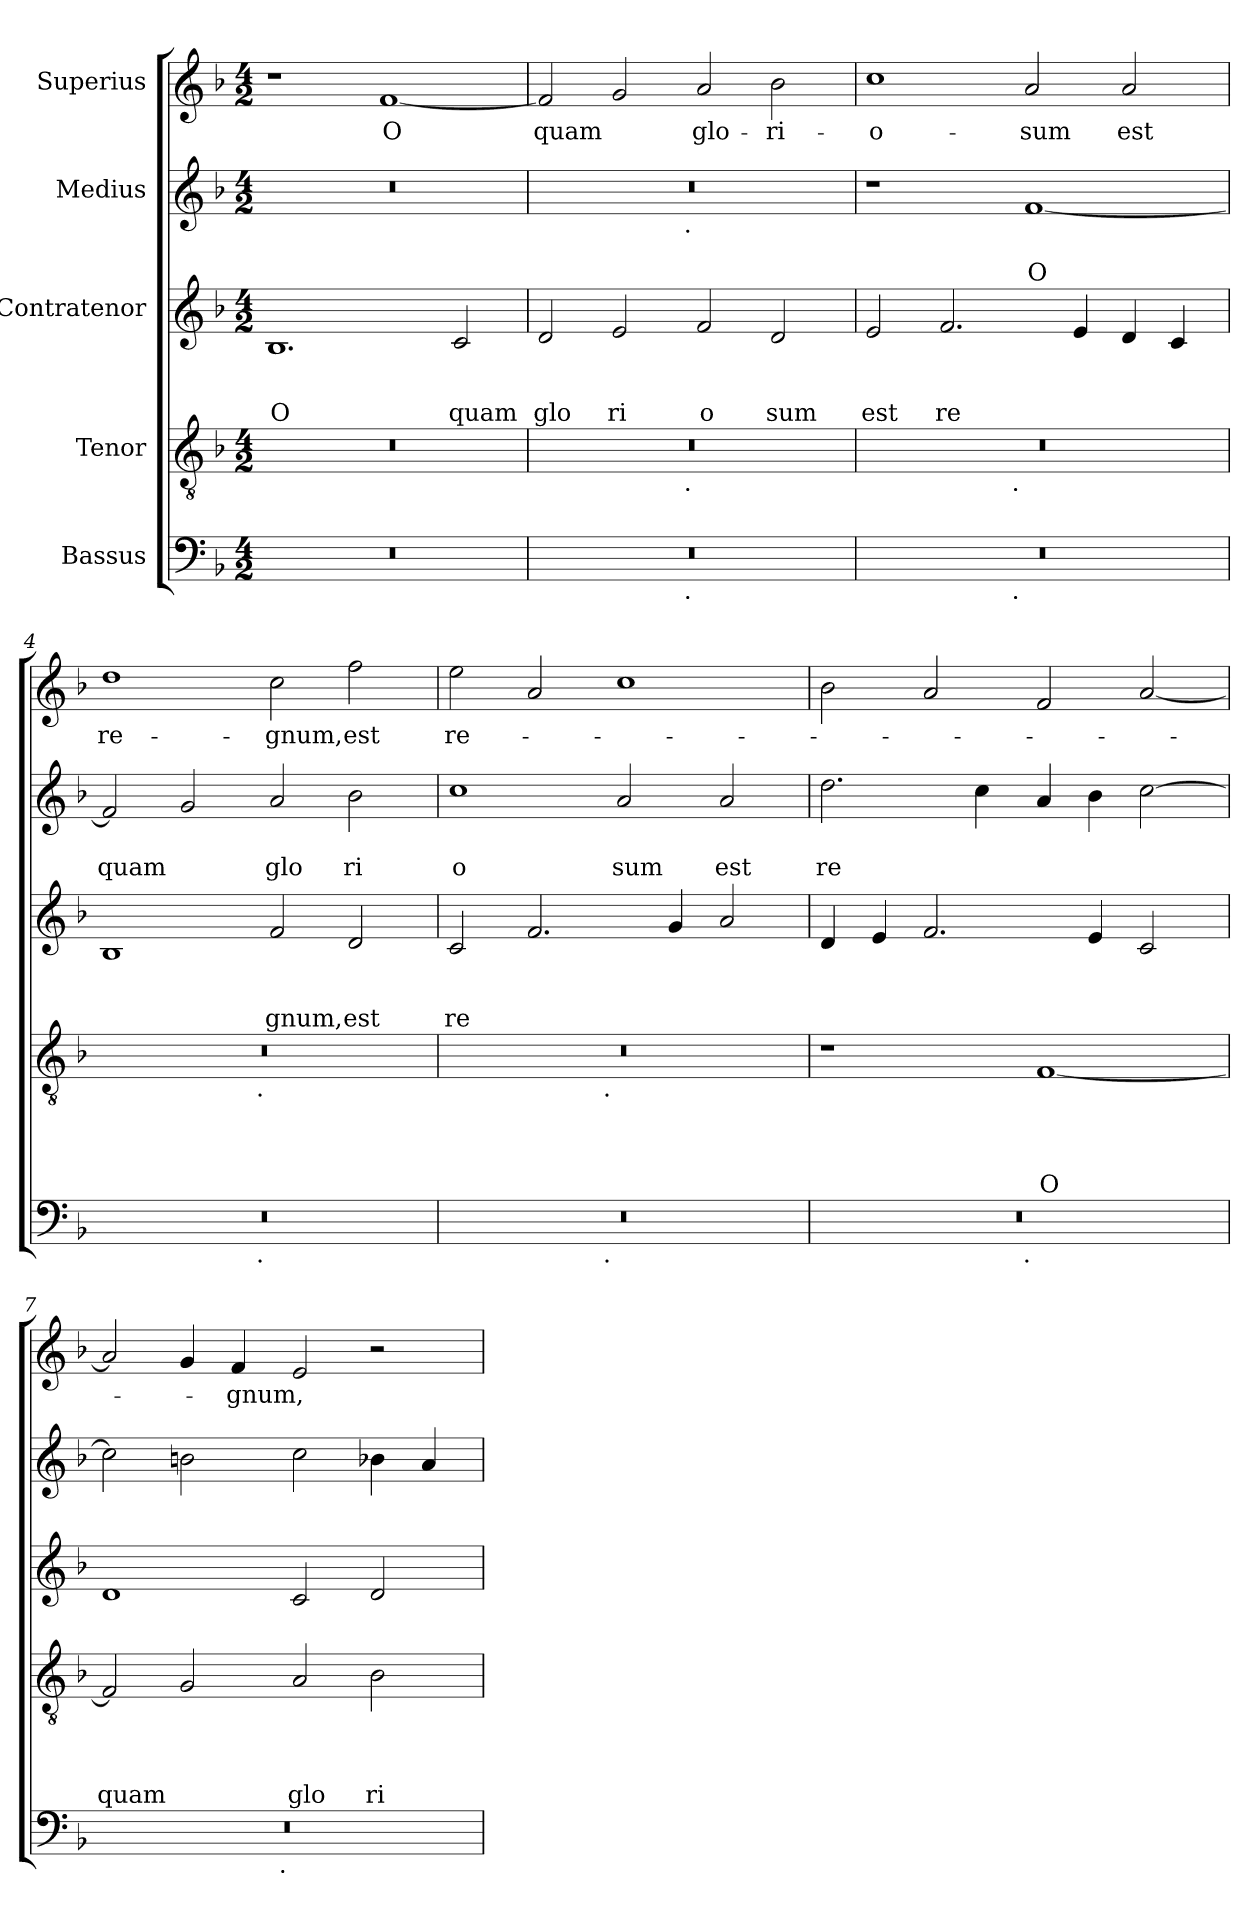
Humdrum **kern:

**kern	**kern	**text	**text	**text	**text	**kern	**text	**text	**text	**kern	**text	**text	**kern	**text
*part5	*part4	*part4	*part4	*part4	*part4	*part3	*part3	*part3	*part3	*part2	*part2	*part2	*part1	*part1
*staff5	*staff4	*staff4	*staff4	*staff4	*staff4	*staff3	*staff3	*staff3	*staff3	*staff2	*staff2	*staff2	*staff1	*staff1
*I"Bassus	*I"Tenor	*	*	*	*	*I"Contratenor	*	*	*	*I"Medius	*	*	*I"Superius	*
*clefF4	*clefGv2	*	*	*	*	*clefG2	*	*	*	*clefG2	*	*	*clefG2	*
*k[b-]	*k[b-]	*	*	*	*	*k[b-]	*	*	*	*k[b-]	*	*	*k[b-]	*
*F:	*F:	*	*	*	*	*F:	*	*	*	*F:	*	*	*F:	*
*M4/2	*M4/2	*	*	*	*	*M4/2	*	*	*	*M4/2	*	*	*M4/2	*
=1	=1	=1	=1	=1	=1	=1	=1	=1	=1	=1	=1	=1	=1	=1
!	!	!	!	!	!	!	!	!	!LO:LY:b	!	!	!	!	!
0r	0r	.	.	.	.	1.B-	.	.	O	0r	.	.	1r	.
!	!	!	!	!	!	!	!	!	!	!	!	!	!	!LO:LY:b
.	.	.	.	.	.	.	.	.	.	.	.	.	[<1f	O
!	!	!	!	!	!	!	!	!	!LO:LY:b	!	!	!	!	!
.	.	.	.	.	.	2c/	.	.	quam	.	.	.	.	.
=2	=2	=2	=2	=2	=2	=2	=2	=2	=2	=2	=2	=2	=2	=2
!	!	!	!	!	!	!	!	!	!LO:LY:b	!	!	!	!	!LO:LY:b
*^	*^	*	*	*	*	*	*	*	*	*^	*	*	*	*
0r	2ryy	0r	2ryy	.	.	.	.	2d/	.	.	glo	0r	2ryy	.	.	2f/]	quam
!	!	!	!	!	!	!	!	!	!	!	!LO:LY:b	!	!	!	!	!	!
.	4...ryy	.	4...ryy	.	.	.	.	2e/	.	.	ri	.	4...ryy	.	.	2g/	.
!	!	!	!	!	!	!	!	!	!	!	!	!	!LO:TX:b:t=.	!	!	!	!
!	!	!	!LO:TX:b:t=.	!	!	!	!	!	!	!	!	!	!	!	!	!	!
!	!LO:TX:b:t=.	!	!	!	!	!	!	!	!	!	!	!	!	!	!	!	!
.	1ryy	.	1ryy	.	.	.	.	.	.	.	.	.	1ryy	.	.	.	.
!	!	!	!	!	!	!	!	!	!	!	!LO:LY:b	!	!	!	!	!	!LO:LY:b
.	.	.	.	.	.	.	.	2f/	.	.	o	.	.	.	.	2a/	glo-
!	!	!	!	!	!	!	!	!	!	!	!LO:LY:b	!	!	!	!	!	!LO:LY:b
.	.	.	.	.	.	.	.	2d/	.	.	sum	.	.	.	.	2b-\	-ri-
.	32ryy	.	32ryy	.	.	.	.	.	.	.	.	.	32ryy	.	.	.	.
=3	=3	=3	=3	=3	=3	=3	=3	=3	=3	=3	=3	=3	=3	=3	=3	=3	=3
!	!	!	!	!	!	!	!	!	!	!	!LO:LY:b	!	!	!	!	!	!LO:LY:b
*	*	*	*	*	*	*	*	*	*	*	*	*v	*v	*	*	*	*
0r	2ryy	0r	2ryy	.	.	.	.	2e/	.	.	est	1r	.	.	1cc	-o-
!	!	!	!	!	!	!	!	!	!	!	!LO:LY:b	!	!	!	!	!
.	4...ryy	.	4...ryy	.	.	.	.	2.f/	.	.	re	.	.	.	.	.
!	!	!	!LO:TX:b:t=.	!	!	!	!	!	!	!	!	!	!	!	!	!
!	!LO:TX:b:t=.	!	!	!	!	!	!	!	!	!	!	!	!	!	!	!
.	1ryy	.	1ryy	.	.	.	.	.	.	.	.	.	.	.	.	.
!	!	!	!	!	!	!	!	!	!	!	!	!	!	!LO:LY:b	!	!LO:LY:b
.	.	.	.	.	.	.	.	.	.	.	.	[<1f	.	O	2a/	-sum
.	.	.	.	.	.	.	.	4e/	.	.	.	.	.	.	.	.
!	!	!	!	!	!	!	!	!	!	!	!	!	!	!	!	!LO:LY:b
.	.	.	.	.	.	.	.	4d/	.	.	.	.	.	.	2a/	est
.	.	.	.	.	.	.	.	4c/	.	.	.	.	.	.	.	.
.	32ryy	.	32ryy	.	.	.	.	.	.	.	.	.	.	.	.	.
=4	=4	=4	=4	=4	=4	=4	=4	=4	=4	=4	=4	=4	=4	=4	=4	=4
!	!	!	!	!	!	!	!	!	!	!	!	!	!	!LO:LY:b	!	!LO:LY:b
0r	2ryy	0r	2ryy	.	.	.	.	1B-	.	.	.	2f/]	.	quam	1dd	re-
.	4...ryy	.	4...ryy	.	.	.	.	.	.	.	.	2g/	.	.	.	.
!	!	!	!LO:TX:b:t=.	!	!	!	!	!	!	!	!	!	!	!	!	!
!	!LO:TX:b:t=.	!	!	!	!	!	!	!	!	!	!	!	!	!	!	!
.	1ryy	.	1ryy	.	.	.	.	.	.	.	.	.	.	.	.	.
!	!	!	!	!	!	!	!	!	!	!	!LO:LY:b	!	!	!LO:LY:b	!	!LO:LY:b
.	.	.	.	.	.	.	.	2f/	.	.	gnum,	2a/	.	glo	2cc\	-gnum,
!	!	!	!	!	!	!	!	!	!	!	!LO:LY:b	!	!	!LO:LY:b	!	!LO:LY:b
.	.	.	.	.	.	.	.	2d/	.	.	est	2b-\	.	ri	2ff\	est
.	32ryy	.	32ryy	.	.	.	.	.	.	.	.	.	.	.	.	.
=5	=5	=5	=5	=5	=5	=5	=5	=5	=5	=5	=5	=5	=5	=5	=5	=5
!	!	!	!	!	!	!	!	!	!	!	!LO:LY:b	!	!	!LO:LY:b	!	!LO:LY:b
0r	2ryy	0r	2ryy	.	.	.	.	2c/	.	.	re	1cc	.	o	2ee>\	re-
.	4...ryy	.	4...ryy	.	.	.	.	2.f/	.	.	.	.	.	.	2a/	.
!	!	!	!LO:TX:b:t=.	!	!	!	!	!	!	!	!	!	!	!	!	!
!	!LO:TX:b:t=.	!	!	!	!	!	!	!	!	!	!	!	!	!	!	!
.	1ryy	.	1ryy	.	.	.	.	.	.	.	.	.	.	.	.	.
!	!	!	!	!	!	!	!	!	!	!	!	!	!	!LO:LY:b	!	!
.	.	.	.	.	.	.	.	.	.	.	.	2a/	.	sum	1cc	.
.	.	.	.	.	.	.	.	4g/	.	.	.	.	.	.	.	.
!	!	!	!	!	!	!	!	!	!	!	!	!	!	!LO:LY:b	!	!
.	.	.	.	.	.	.	.	2a/	.	.	.	2a/	.	est	.	.
.	32ryy	.	32ryy	.	.	.	.	.	.	.	.	.	.	.	.	.
=6	=6	=6	=6	=6	=6	=6	=6	=6	=6	=6	=6	=6	=6	=6	=6	=6
!	!	!	!	!	!	!	!	!	!	!	!	!	!	!LO:LY:b	!	!
*	*	*v	*v	*	*	*	*	*	*	*	*	*	*	*	*	*
0r	2ryy	1r	.	.	.	.	4d/	.	.	.	2.dd\	.	re	2b-\	.
.	.	.	.	.	.	.	4e/	.	.	.	.	.	.	.	.
.	4...ryy	.	.	.	.	.	2.f/	.	.	.	.	.	.	2a/	.
.	.	.	.	.	.	.	.	.	.	.	4cc\	.	.	.	.
!	!LO:TX:b:t=.	!	!	!	!	!	!	!	!	!	!	!	!	!	!
.	1ryy	.	.	.	.	.	.	.	.	.	.	.	.	.	.
!	!	!	!	!	!	!LO:LY:b	!	!	!	!	!	!	!	!	!
.	.	[<1F	.	.	.	O	.	.	.	.	4a/	.	.	2f/	.
.	.	.	.	.	.	.	4e/	.	.	.	4b-\	.	.	.	.
.	.	.	.	.	.	.	2c/	.	.	.	[<2cc\	.	.	[<2a/	.
.	32ryy	.	.	.	.	.	.	.	.	.	.	.	.	.	.
!!LO:LB:g=z
=7	=7	=7	=7	=7	=7	=7	=7	=7	=7	=7	=7	=7	=7	=7	=7
!	!	!	!	!	!	!LO:LY:b	!	!	!	!	!	!	!	!	!
0r	2ryy	2F/]	.	.	.	quam	1d	.	.	.	2cc\]	.	.	2a/]	.
.	4...ryy	2G/	.	.	.	.	.	.	.	.	2bn\	.	.	4g/	.
!	!	!	!	!	!	!	!	!	!	!	!	!	!	!	!LO:LY:b
.	.	.	.	.	.	.	.	.	.	.	.	.	.	4f/	-gnum,
!	!LO:TX:b:t=.	!	!	!	!	!	!	!	!	!	!	!	!	!	!
.	1ryy	.	.	.	.	.	.	.	.	.	.	.	.	.	.
!	!	!	!	!	!	!LO:LY:b	!	!	!	!	!	!	!	!	!
.	.	2A/	.	.	.	glo	2c/	.	.	.	2cc\	.	.	2e/	.
!	!	!	!	!	!	!LO:LY:b	!	!	!	!	!	!	!	!	!
.	.	2B-\	.	.	.	ri	2d/	.	.	.	4b-X\	.	.	2r	.
.	.	.	.	.	.	.	.	.	.	.	4a/	.	.	.	.
.	32ryy	.	.	.	.	.	.	.	.	.	.	.	.	.	.
*v	*v	*	*	*	*	*	*	*	*	*	*	*	*	*	*
=	=	=	=	=	=	=	=	=	=	=	=	=	=	=
*-	*-	*-	*-	*-	*-	*-	*-	*-	*-	*-	*-	*-	*-	*-
